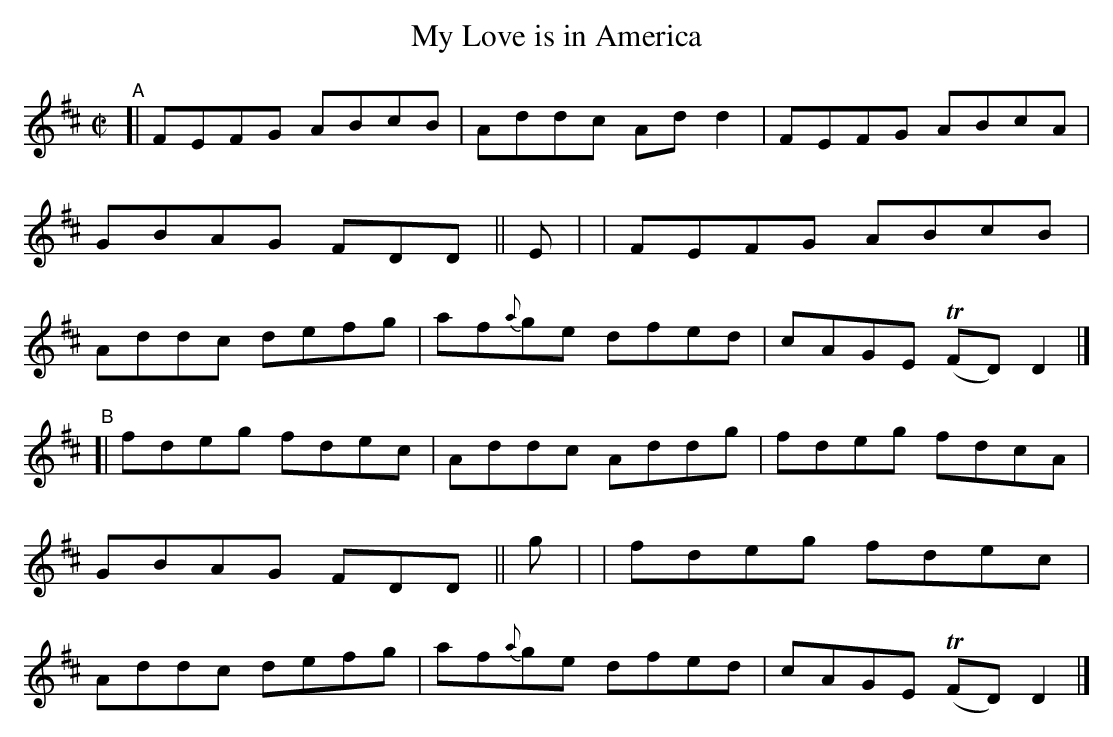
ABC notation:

X:1
T: My Love is in America
M: C|
L: 1/8
K: D
"^A"\
[| FEFG ABcB | Addc Add2 | FEFG ABcA | GBAG FDD || E |\
|  FEFG ABcB | Addc defg | af{a}ge dfed | cAGE (TFD)D2 |]
"^B"\
[| fdeg fdec | Addc Addg | fdeg fdcA | GBAG  FDD || g |\
|  fdeg fdec | Addc defg | af{a}ge dfed | cAGE (TFD)D2 |]
